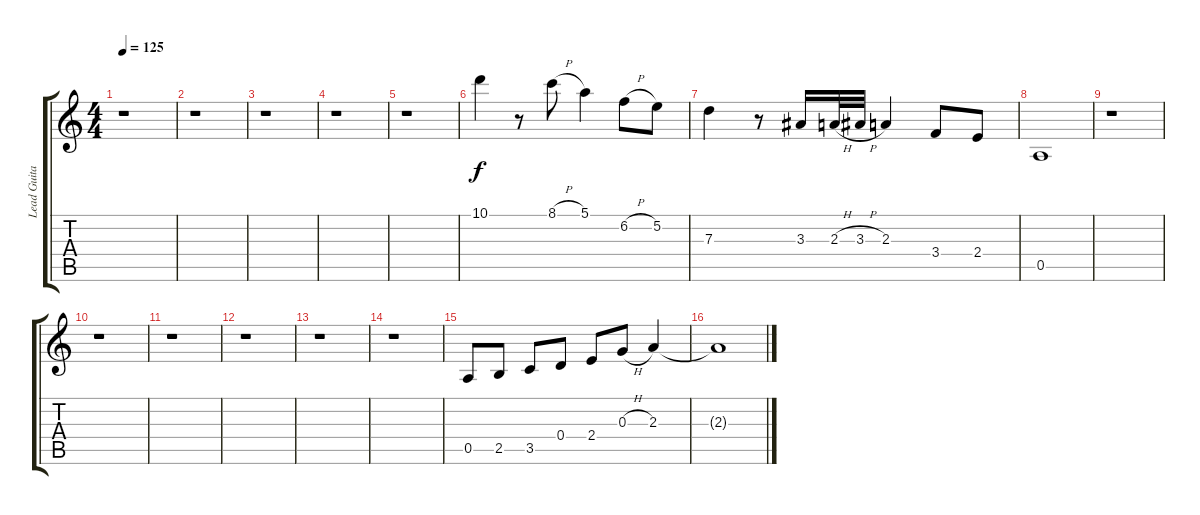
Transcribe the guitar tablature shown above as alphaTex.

\track ("Lead Guitar 1" "Lead Guita") {instrument acousticguitarsteel}
\staff {score tabs}
\tuning (E4 B3 G3 D3 A2 E2) {hide}
\ts (4 4)
\tempo 125
\clef g2
\ks c
r.1{dy f} |
r.1 |
r.1 |
r.1 |
r.1 |
10.1.4 r.8 8.1{h}.8 5.1.4 6.2{h}.8 5.2.8 |
7.3.4 r.8 3.3.16 2.3{h}.32 3.3{h}.32 2.3.4 3.4.8 2.4.8 |
0.5.1 |
r.1 |
r.1 |
r.1 |
r.1 |
r.1 |
r.1 |
0.5.8 2.5.8 3.5.8 0.4.8 2.4.8 0.3{h}.8 2.3.4 |
2.3{t}.1
